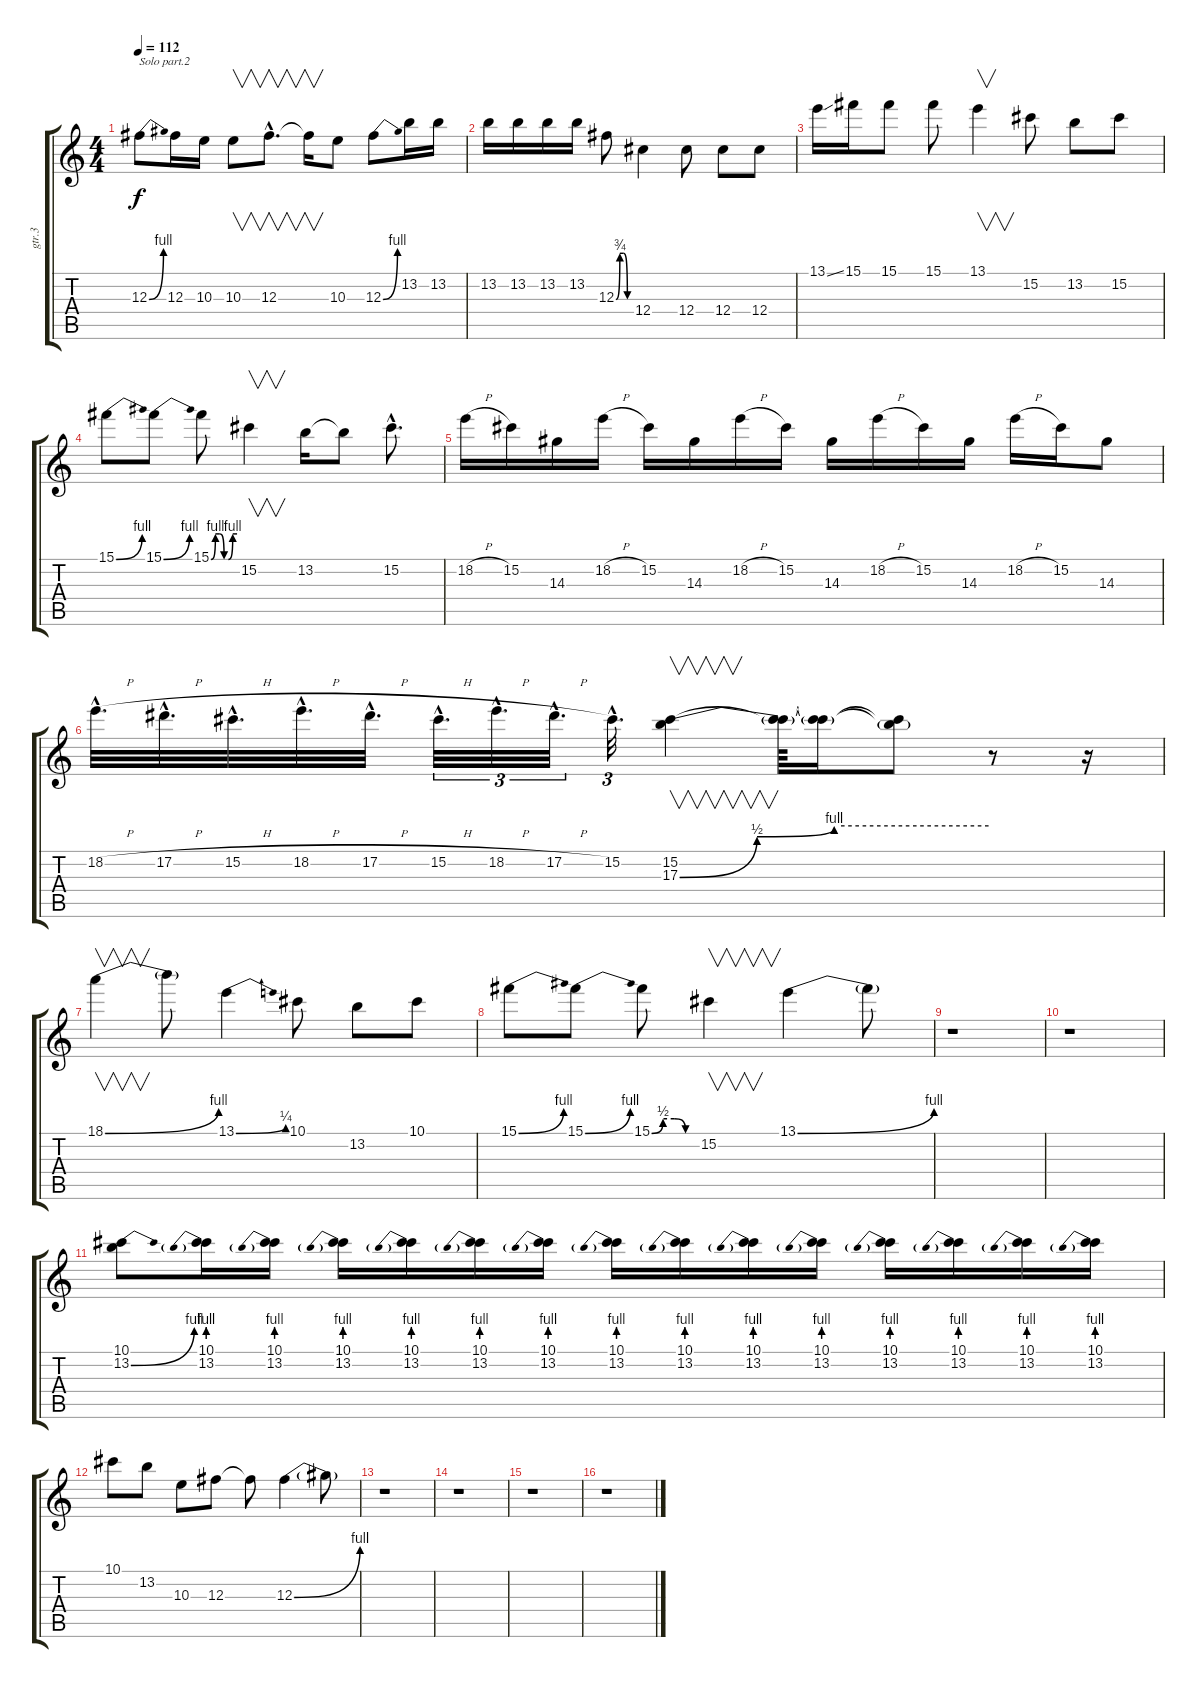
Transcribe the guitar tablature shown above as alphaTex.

\track ("gtr.3" "gtr.3") {instrument overdrivenguitar}
\staff {score tabs}
\tuning (Eb4 Bb3 Gb3 Db3 Ab2 Eb2) {hide}
\ts (4 4)
\tempo 112
\clef g2
\ks c
12.3{be (bend 0 0 60 4)}.8{txt "Solo part.2" dy f volume 16 balance 16 instrument distortionguitar} 12.3.16 10.3.16 10.3.8{v} 12.3{hac}.8{v d} 12.3{t}.16{v} 10.3.8 12.3{be (bend 0 0 60 4)}.8 13.2.16 13.2.16 |
13.2.16 13.2.16 13.2.16 13.2.16 12.3{be (custom 0 0 15 3 30 3 45 0 60 0)}.8 12.4.4 12.4.8 12.4.8 12.4.8 |
13.1{ss}.16 15.1.16 15.1.8 15.1.8 13.1.4{v} 15.2.8 13.2.8 15.2.8 |
15.1{be (bend 0 0 60 4)}.8 15.1{be (bend 0 0 60 4)}.8 15.1{be (custom 0 0 10 4 20 4 30 0 40 0 50 4 60 4)}.8 15.2.4{v} 13.2.16 13.2{t}.8 15.2{hac}.8{d} |
18.2{h}.16 15.2.16 14.3.16 18.2{h}.16 15.2.16 14.3.16 18.2{h}.16 15.2.16 14.3.16 18.2{h}.16 15.2.16 14.3.16 18.2{h}.16 15.2.16 14.3.8 |
18.2{h hac}.32{d} 17.2{h hac}.32{d} 15.2{h hac}.32{d} 18.2{h hac}.32{d} 17.2{h hac}.32{d} 15.2{h hac}.32{d tu (3 2)} 18.2{h hac}.32{d tu (3 2)} 17.2{h hac}.32{d tu (3 2)} 15.2{hac}.32{d tu (3 2)} (15.2 17.3{be (custom 0 0 15 2 30 4 60 4)}).4{v} (15.2{t} 17.3{t}).64 (15.2{t} 17.3{t}).16 (15.2{t} 17.3{t}).8 r.8 r.16 |
18.1{be (bend 0 0 60 4)}.4{v} 18.1{t}.8 13.1{be (bend 0 0 60 1)}.4 10.1.8 13.2.8 10.1.8 |
15.1{be (bend 0 0 60 4)}.8 15.1{be (bend 0 0 60 4)}.8 15.1{be (custom 0 0 15 2 30 2 45 0 60 0)}.8 15.2.4{v} 13.1{be (bend 0 0 60 4)}.4 13.1{t}.8 |
r.1 |
r.1 |
(10.1 13.2{be (bend 0 0 60 4)}).8 (10.1 13.2{be (prebend 0 4 60 4)}).16 (10.1 13.2{be (prebend 0 4 60 4)}).16 (10.1 13.2{be (prebend 0 4 60 4)}).16 (10.1 13.2{be (prebend 0 4 60 4)}).16 (10.1 13.2{be (prebend 0 4 60 4)}).16 (10.1 13.2{be (prebend 0 4 60 4)}).16 (10.1 13.2{be (prebend 0 4 60 4)}).16 (10.1 13.2{be (prebend 0 4 60 4)}).16 (10.1 13.2{be (prebend 0 4 60 4)}).16 (10.1 13.2{be (prebend 0 4 60 4)}).16 (10.1 13.2{be (prebend 0 4 60 4)}).16 (10.1 13.2{be (prebend 0 4 60 4)}).16 (10.1 13.2{be (prebend 0 4 60 4)}).16 (10.1 13.2{be (prebend 0 4 60 4)}).16 |
10.1.8 13.2.8 10.3.8 12.3.8 12.3{t}.8 12.3{be (bend 0 0 60 4)}.4 12.3{t}.8 |
r.1 |
r.1 |
r.1 |
r.1
